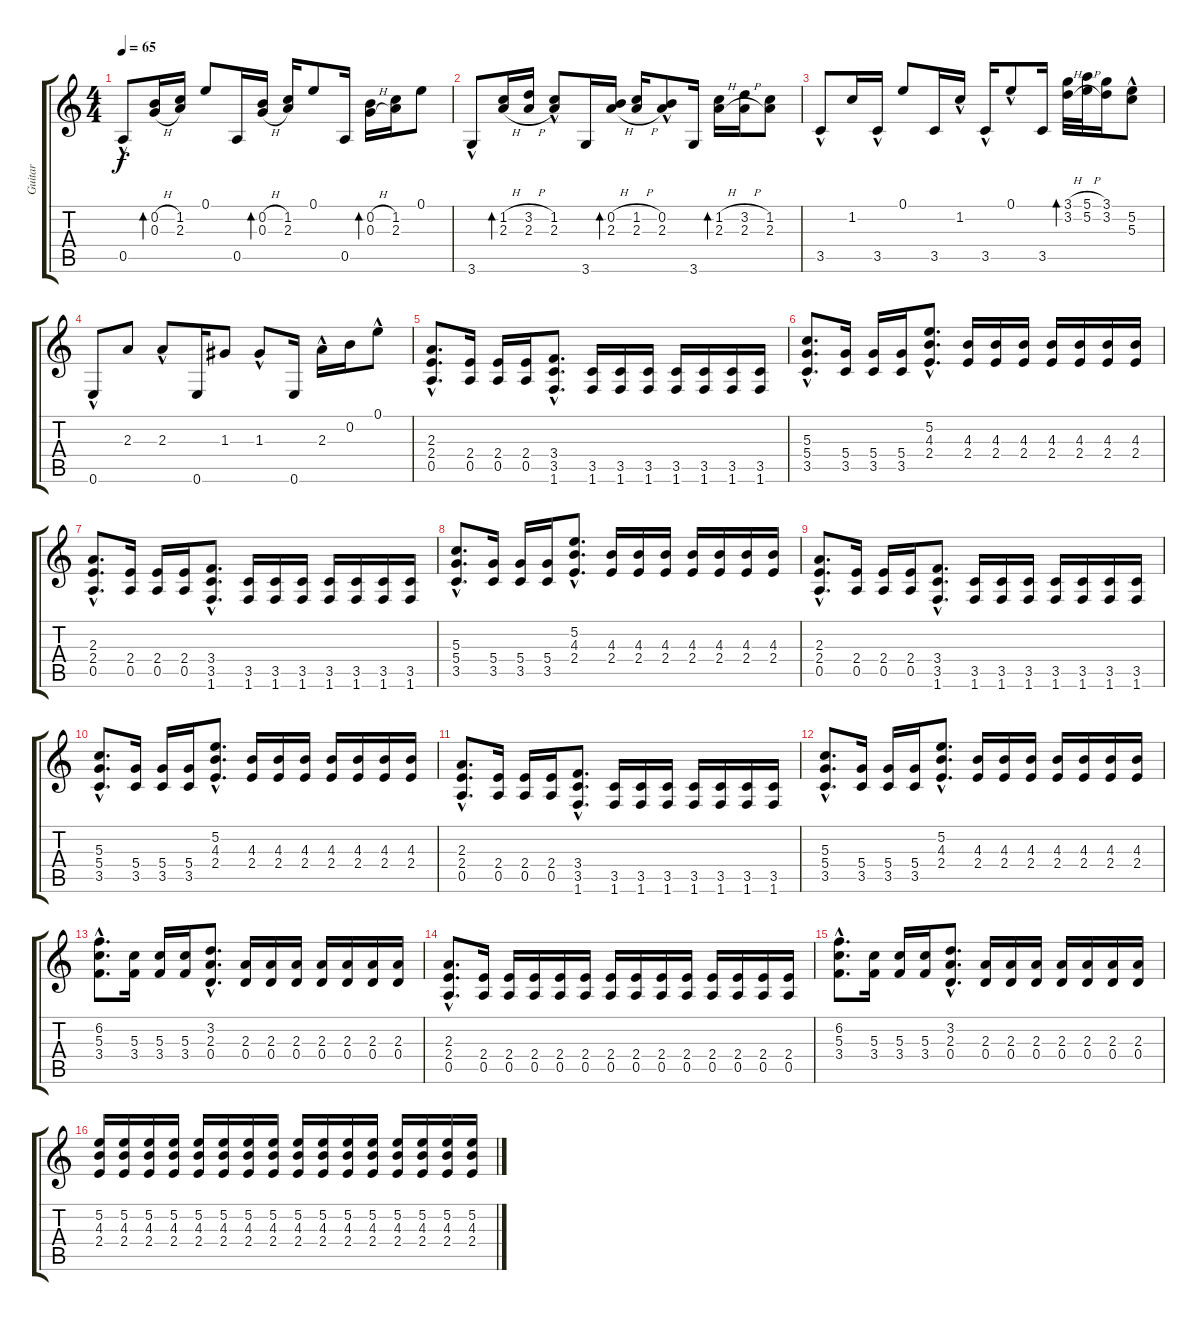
\track ("Guitar" "Guitar") {instrument electricguitarjazz}
\staff {score tabs}
\tuning (E4 B3 G3 D3 A2 E2) {hide}
\ts (4 4)
\tempo 65
\clef g2
\ks c
0.5{hac}.8{dy f} (0.2{h} 0.3{h}).16{bd 60} (1.2 2.3).16 0.1.8 0.5.16 (0.2{h} 0.3{h}).16{bd 60} (1.2 2.3).16 0.1.8 0.5.16 (0.2{h} 0.3{h}).16{bd 60} (1.2 2.3).16 0.1.8 |
3.6{hac}.8 (1.2{h} 2.3{h}).16{bd 60} (3.2{h} 2.3{h}).16 (1.2{hac} 2.3{hac}).8 3.6.16 (0.2{h} 2.3{h}).16{bd 60} (1.2{h} 2.3{h}).16 (0.2{hac} 2.3{hac}).8 3.6.16 (1.2{h} 2.3{h}).16{bd 60} (3.2{h} 2.3{h}).16 (1.2 2.3).8 |
3.5{hac}.8 1.2.16 3.5{hac}.16 0.1.8 3.5.16 1.2{hac}.16 3.5{hac}.16 0.1{hac}.8 3.5.16 (3.1{h} 3.2{h}).32{bd 60} (5.1{h} 5.2{h}).32 (3.1 3.2).16 (5.2{hac} 5.3).8 |
0.6{hac}.8 2.3.8 2.3{hac}.8 0.6.16 1.3.8 1.3{hac}.8 0.6.16 2.3{hac}.16 0.2.16 0.1{hac}.8 |
(2.3{hac} 2.4{hac} 0.5{hac}).8{d instrument overdrivenguitar} (2.4 0.5).16 (2.4 0.5).16 (2.4 0.5).16 (3.4{hac} 3.5{hac} 1.6{hac}).8{d} (3.5 1.6).16 (3.5 1.6).16 (3.5 1.6).16 (3.5 1.6).16 (3.5 1.6).16 (3.5 1.6).16 (3.5 1.6).16 |
(5.3{hac} 5.4{hac} 3.5{hac}).8{d} (5.4 3.5).16 (5.4 3.5).16 (5.4 3.5).16 (5.2{hac} 4.3{hac} 2.4{hac}).8{d} (4.3 2.4).16 (4.3 2.4).16 (4.3 2.4).16 (4.3 2.4).16 (4.3 2.4).16 (4.3 2.4).16 (4.3 2.4).16 |
(2.3{hac} 2.4{hac} 0.5{hac}).8{d} (2.4 0.5).16 (2.4 0.5).16 (2.4 0.5).16 (3.4{hac} 3.5{hac} 1.6{hac}).8{d} (3.5 1.6).16 (3.5 1.6).16 (3.5 1.6).16 (3.5 1.6).16 (3.5 1.6).16 (3.5 1.6).16 (3.5 1.6).16 |
(5.3{hac} 5.4{hac} 3.5{hac}).8{d} (5.4 3.5).16 (5.4 3.5).16 (5.4 3.5).16 (5.2{hac} 4.3{hac} 2.4{hac}).8{d} (4.3 2.4).16 (4.3 2.4).16 (4.3 2.4).16 (4.3 2.4).16 (4.3 2.4).16 (4.3 2.4).16 (4.3 2.4).16 |
(2.3{hac} 2.4{hac} 0.5{hac}).8{d} (2.4 0.5).16 (2.4 0.5).16 (2.4 0.5).16 (3.4{hac} 3.5{hac} 1.6{hac}).8{d} (3.5 1.6).16 (3.5 1.6).16 (3.5 1.6).16 (3.5 1.6).16 (3.5 1.6).16 (3.5 1.6).16 (3.5 1.6).16 |
(5.3{hac} 5.4{hac} 3.5{hac}).8{d} (5.4 3.5).16 (5.4 3.5).16 (5.4 3.5).16 (5.2{hac} 4.3{hac} 2.4{hac}).8{d} (4.3 2.4).16 (4.3 2.4).16 (4.3 2.4).16 (4.3 2.4).16 (4.3 2.4).16 (4.3 2.4).16 (4.3 2.4).16 |
(2.3{hac} 2.4{hac} 0.5{hac}).8{d} (2.4 0.5).16 (2.4 0.5).16 (2.4 0.5).16 (3.4{hac} 3.5{hac} 1.6{hac}).8{d} (3.5 1.6).16 (3.5 1.6).16 (3.5 1.6).16 (3.5 1.6).16 (3.5 1.6).16 (3.5 1.6).16 (3.5 1.6).16 |
(5.3{hac} 5.4{hac} 3.5{hac}).8{d} (5.4 3.5).16 (5.4 3.5).16 (5.4 3.5).16 (5.2{hac} 4.3{hac} 2.4{hac}).8{d} (4.3 2.4).16 (4.3 2.4).16 (4.3 2.4).16 (4.3 2.4).16 (4.3 2.4).16 (4.3 2.4).16 (4.3 2.4).16 |
(6.2{hac} 5.3{hac} 3.4{hac}).8{d} (5.3 3.4).16 (5.3 3.4).16 (5.3 3.4).16 (3.2{hac} 2.3{hac} 0.4{hac}).8{d} (2.3 0.4).16 (2.3 0.4).16 (2.3 0.4).16 (2.3 0.4).16 (2.3 0.4).16 (2.3 0.4).16 (2.3 0.4).16 |
(2.3{hac} 2.4{hac} 0.5{hac}).8{d} (2.4 0.5).16 (2.4 0.5).16 (2.4 0.5).16 (2.4 0.5).16 (2.4 0.5).16 (2.4 0.5).16 (2.4 0.5).16 (2.4 0.5).16 (2.4 0.5).16 (2.4 0.5).16 (2.4 0.5).16 (2.4 0.5).16 (2.4 0.5).16 |
(6.2{hac} 5.3{hac} 3.4{hac}).8{d} (5.3 3.4).16 (5.3 3.4).16 (5.3 3.4).16 (3.2{hac} 2.3{hac} 0.4{hac}).8{d} (2.3 0.4).16 (2.3 0.4).16 (2.3 0.4).16 (2.3 0.4).16 (2.3 0.4).16 (2.3 0.4).16 (2.3 0.4).16 |
(5.2 4.3 2.4).16 (5.2 4.3 2.4).16 (5.2 4.3 2.4).16 (5.2 4.3 2.4).16 (5.2 4.3 2.4).16 (5.2 4.3 2.4).16 (5.2 4.3 2.4).16 (5.2 4.3 2.4).16 (5.2 4.3 2.4).16 (5.2 4.3 2.4).16 (5.2 4.3 2.4).16 (5.2 4.3 2.4).16 (5.2 4.3 2.4).16 (5.2 4.3 2.4).16 (5.2 4.3 2.4).16 (5.2 4.3 2.4).16
